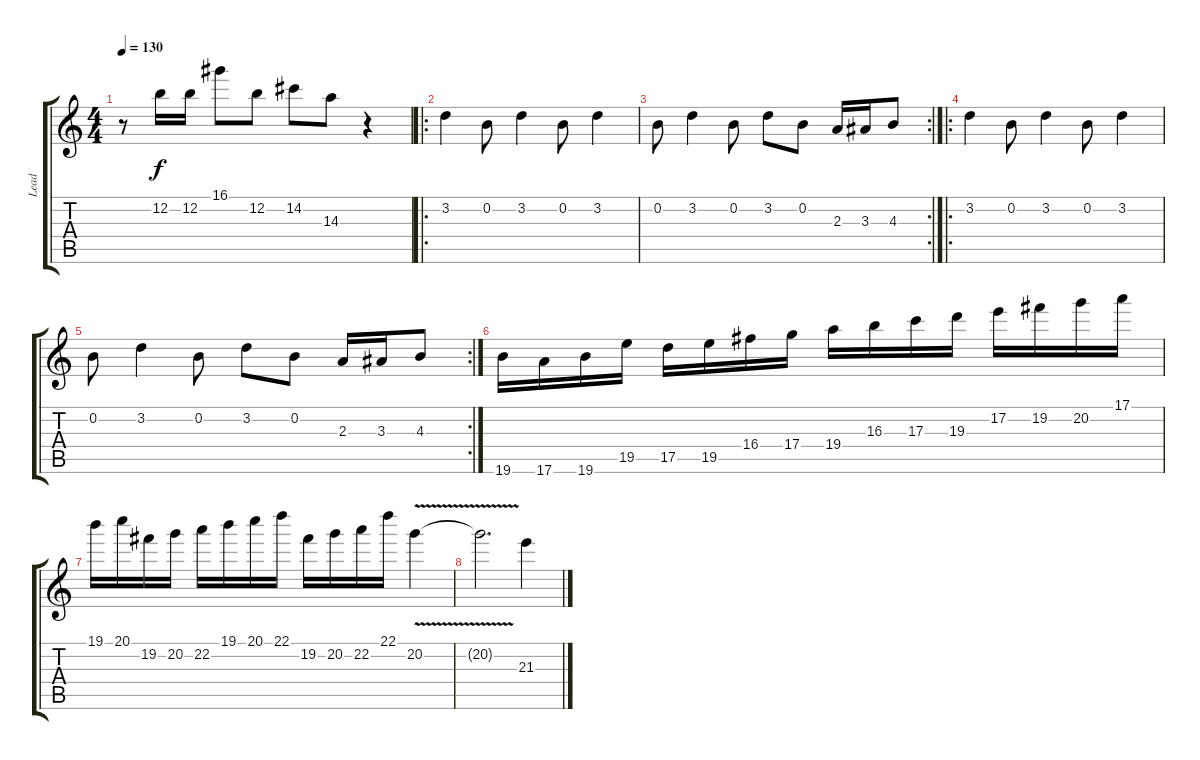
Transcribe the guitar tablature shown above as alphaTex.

\track ("Lead" "Lead") {instrument overdrivenguitar}
\staff {score tabs}
\tuning (E4 B3 G3 D3 A2 E2) {hide}
\ts (4 4)
\tempo 130
\clef g2
\ks c
r.8{dy f} 12.2.16 12.2.16 16.1.8 12.2.8 14.2.8 14.3.8 r.4 |
\ro
3.2.4 0.2.8 3.2.4 0.2.8 3.2.4 |
\rc 2
0.2.8 3.2.4 0.2.8 3.2.8 0.2.8 2.3.16 3.3.16 4.3.8 |
\ro
3.2.4 0.2.8 3.2.4 0.2.8 3.2.4 |
\rc 2
0.2.8 3.2.4 0.2.8 3.2.8 0.2.8 2.3.16 3.3.16 4.3.8 |
19.6.16 17.6.16 19.6.16 19.5.16 17.5.16 19.5.16 16.4.16 17.4.16 19.4.16 16.3.16 17.3.16 19.3.16 17.2.16 19.2.16 20.2.16 17.1.16 |
19.1.16 20.1.16 19.2.16 20.2.16 22.2.16 19.1.16 20.1.16 22.1.16 19.2.16 20.2.16 22.2.16 22.1.16 20.2{v}.4 |
20.2{t}.2{d} 21.3.4
